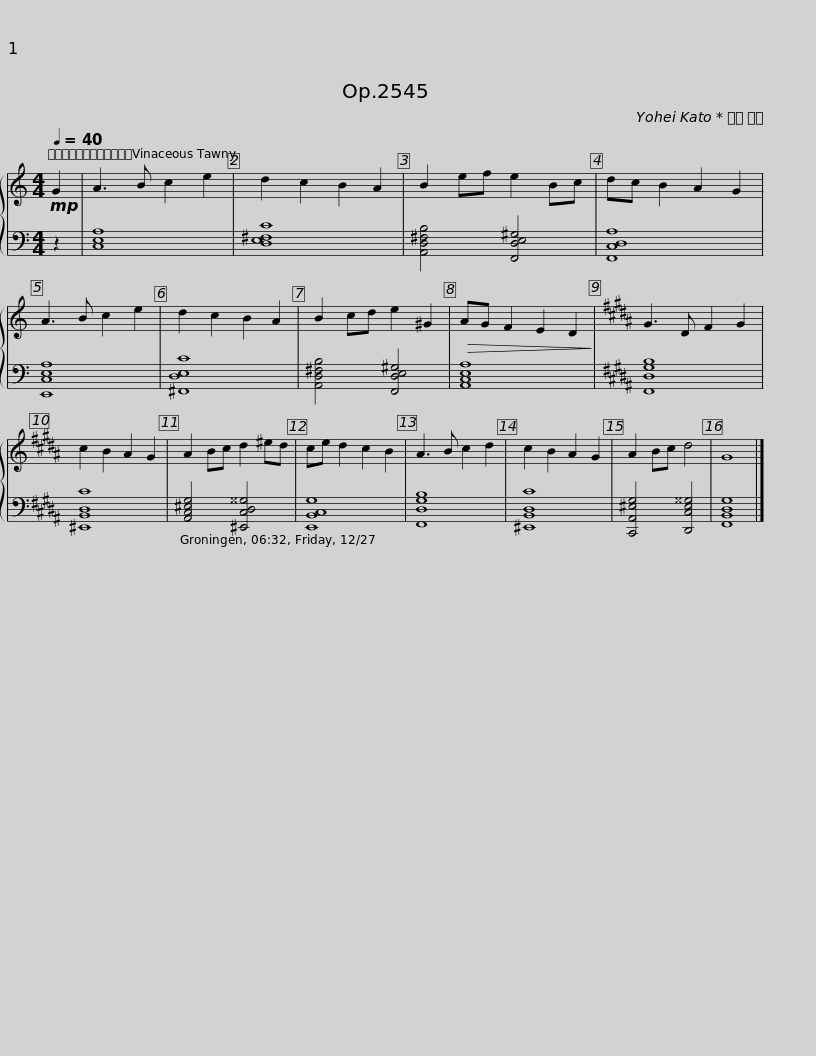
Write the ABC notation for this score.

X:1
%%score { 1 | 2 }
L:1/8
Q:1/4=40
M:4/4
I:linebreak $
K:C
V:1 treble
V:2 bass
V:1
!mp! G2 | A3 B c2 e2 | d2 c2 B2 A2 | B2 ef e2 Bc | dc B2 A2 G2 | %5
 A3 B c2 e2 |$ d2 c2 B2 A2 | B2 cd e2 ^G2 |!>(! AG F2 E2 D2!>)! |[K:B] G3 D F2 G2 | %10
 c2 B2 A2 G2 |$ A2 Bc d2 ^ed | ce d2 c2 B2 | A3 B c2 d2 | c2 B2 A2 G2 | %15
 A2 Bc d4 | G8 |] %17
V:2
 z2 | [C,E,A,]8 | [D,E,^F,C]8 | [A,,D,^F,B,]4 [F,,D,E,^G,]4 | [F,,C,D,A,]8 | %5
 [E,,C,E,A,]8 |$ [^F,,D,E,C]8 | [A,,D,^F,B,]4 [F,,D,E,^G,]4 | [A,,C,E,A,]8 |[K:B] [F,,D,G,B,]8 | %10
 [^E,,B,,D,C]8 |$ [A,,C,^E,G,]4 [^E,,C,D,^^G,]4 | [E,,B,,C,G,]8 | [F,,D,G,B,]8 | [^E,,B,,D,C]8 | %15
 [C,,A,,^E,G,]4 [D,,C,E,^^G,]4 | [F,,B,,D,G,]8 |] %17
